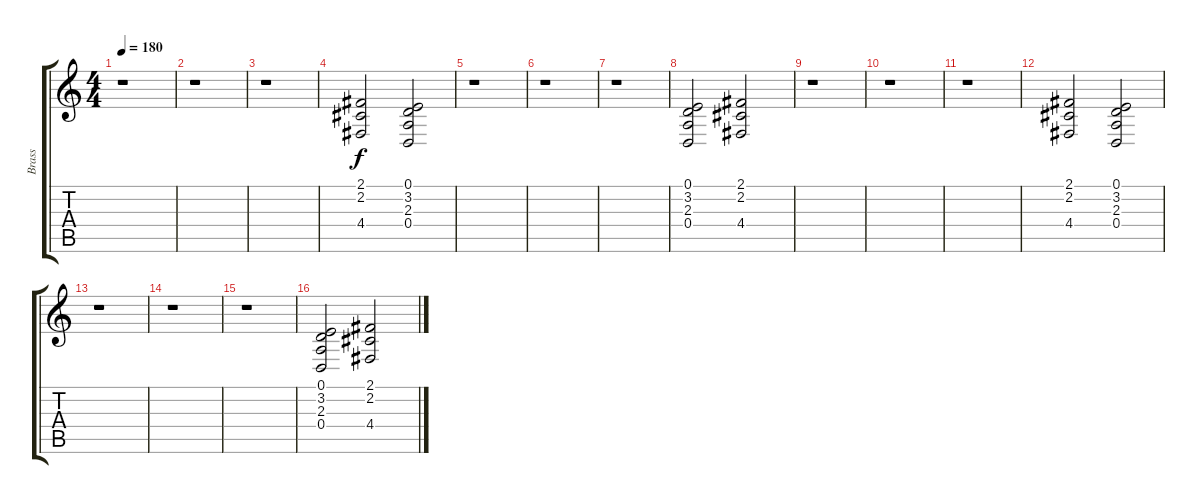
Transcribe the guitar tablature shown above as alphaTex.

\track ("Brass" "Brass") {instrument brasssection}
\staff {score tabs}
\tuning (E4 B3 G3 D3 A2 E2) {hide}
\ts (4 4)
\tempo 180
\clef g2
\ks c
r.1{dy f} |
r.1 |
r.1 |
(2.1 2.2 4.4).2 (0.1 3.2 2.3 0.4).2 |
r.1 |
r.1 |
r.1 |
(0.1 3.2 2.3 0.4).2 (2.1 2.2 4.4).2 |
r.1 |
r.1 |
r.1 |
(2.1 2.2 4.4).2 (0.1 3.2 2.3 0.4).2 |
r.1 |
r.1 |
r.1 |
(0.1 3.2 2.3 0.4).2 (2.1 2.2 4.4).2
